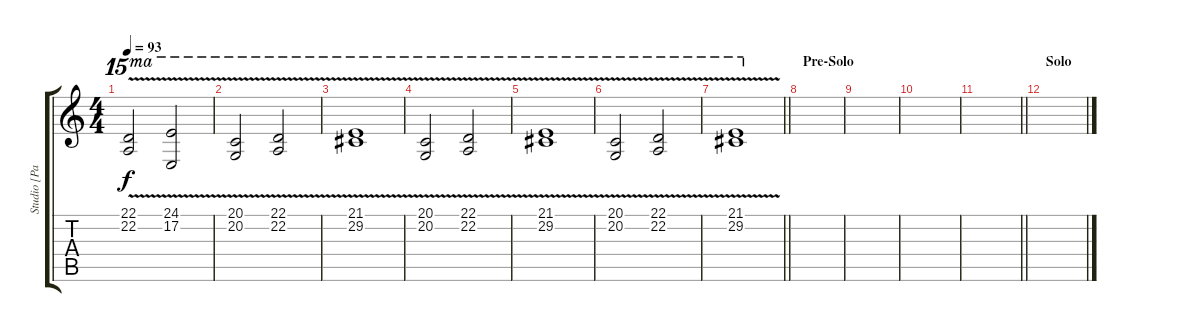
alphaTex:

\track ("Studio [Pad (Organ)]" "Studio [Pa") {instrument lead6voice}
\staff {score tabs}
\tuning (E4 B3 G3 D3 A2 E2) {hide}
\ts (4 4)
\tempo 93
\clef g2
\ks c
(22.1{v} 22.2{v}).2{ot 15ma dy f} (24.1{v} 17.2{v}).2{ot 15ma} |
(20.1{v} 20.2{v}).2{ot 15ma} (22.1{v} 22.2{v}).2{ot 15ma} |
(21.1 29.2{v}).1{ot 15ma} |
(20.1{v} 20.2{v}).2{ot 15ma} (22.1{v} 22.2{v}).2{ot 15ma} |
(21.1 29.2{v}).1{ot 15ma} |
(20.1{v} 20.2{v}).2{ot 15ma} (22.1{v} 22.2{v}).2{ot 15ma} |
\barLineRight lightlight
(21.1 29.2{v}).1{ot 15ma} |
\section ("" "Pre-Solo")
|
|
|
\barLineRight lightlight
|
\section ("" "Solo")
